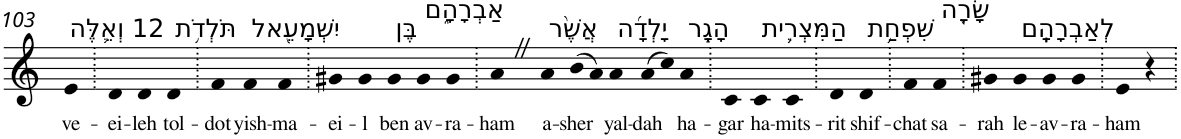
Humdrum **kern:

**kern	**text
*part1	*part1
*staff1	*staff1
*I"Piano	*
*I'Pno	*
!!LO:PB:g=z
*clefG2	*
*k[]	*
=103	=103
!LO:TX:a:t=12 וְאֵ֛לֶּה	!
!	!LO:LY:b
4e	ve-
=104.	=104.
!	!LO:LY:b
4d	-ei-
!	!LO:LY:b
4d	-leh
!LO:TX:a:t=תֹּלְדֹ֥ת	!
!	!LO:LY:b
4d	tol-
=105.	=105.
!	!LO:LY:b
4f	-dot
!LO:TX:a:t=יִשְׁמָעֵ֖אל	!
!	!LO:LY:b
4f	yish-
!	!LO:LY:b
4f	-ma-
=106.	=106.
!	!LO:LY:b
4g#X	-ei-
!	!LO:LY:b
4g#	-l
!LO:TX:a:t=בֶּן	!
!	!LO:LY:b
4g#	ben
!LO:TX:a:t=אַבְרָהָ֑ם	!
!	!LO:LY:b
4g#	av-
!	!LO:LY:b
4g#	-ra-
=107.	=107.
!	!LO:LY:b
4aZ	-ham
!LO:TX:a:t=אֲשֶׁ֨ר	!
!	!LO:LY:b
4a	a-
!	!LO:LY:b
(>8b	-sher
8a)	.
!LO:TX:a:t=יָלְדָ֜ה	!
!	!LO:LY:b
4a	yal-
!	!LO:LY:b
(>8a	-dah
8cc)	.
!LO:TX:a:t=הָגָ֧ר	!
!	!LO:LY:b
4a	ha-
=108.	=108.
!	!LO:LY:b
4c	-gar
!LO:TX:a:t=הַמִּצְרִ֛ית	!
!	!LO:LY:b
4c	ha-
!	!LO:LY:b
4c	-mits-
=109.	=109.
!	!LO:LY:b
4d	-rit
!LO:TX:a:t=שִׁפְחַ֥ת	!
!	!LO:LY:b
4d	shif-
=110.	=110.
!	!LO:LY:b
4f	-chat
!LO:TX:a:t=שָׂרָ֖ה	!
!	!LO:LY:b
4f	sa-
=111.	=111.
!	!LO:LY:b
4g#X	-rah
!LO:TX:a:t=לְאַבְרָהָֽם	!
!	!LO:LY:b
4g#	le-
!	!LO:LY:b
4g#	-av-
!	!LO:LY:b
4g#	-ra-
=112.	=112.
!	!LO:LY:b
4e	-ham
4r	.
=.	=.
*-	*-
